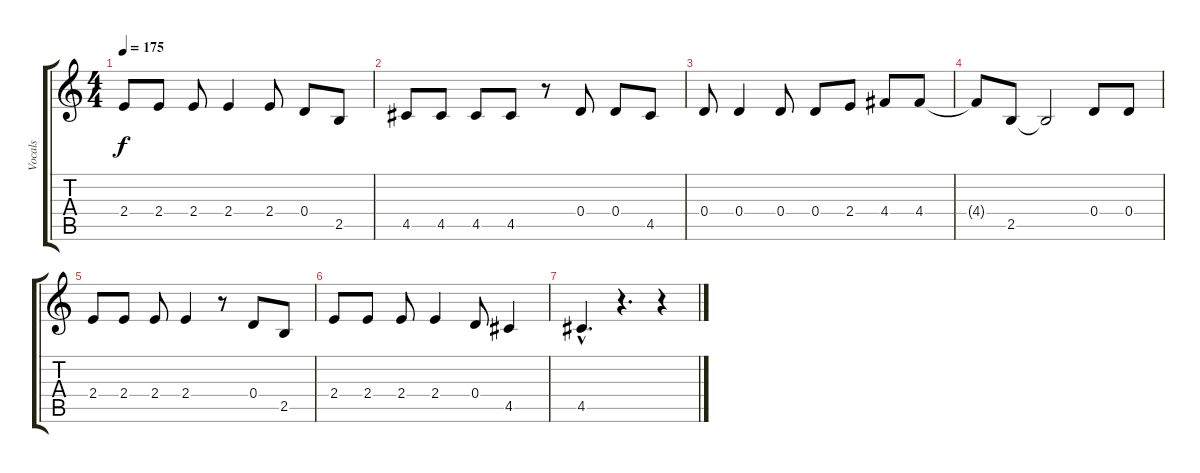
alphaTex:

\track ("Vocals" "Vocals") {instrument contrabass}
\staff {score tabs}
\tuning (E4 B3 G3 D3 A2 E2) {hide}
\ts (4 4)
\tempo 175
\clef g2
\ks c
2.4.8{dy f} 2.4.8 2.4.8 2.4.4 2.4.8 0.4.8 2.5.8 |
4.5.8 4.5.8 4.5.8 4.5.8 r.8 0.4.8 0.4.8 4.5.8 |
0.4.8 0.4.4 0.4.8 0.4.8 2.4.8 4.4.8 4.4.8 |
4.4{t}.8 2.5.8 2.5{t}.2 0.4.8 0.4.8 |
2.4.8 2.4.8 2.4.8 2.4.4 r.8 0.4.8 2.5.8 |
2.4.8 2.4.8 2.4.8 2.4.4 0.4.8 4.5.4 |
4.5{hac}.4{d} r.4{d} r.4
